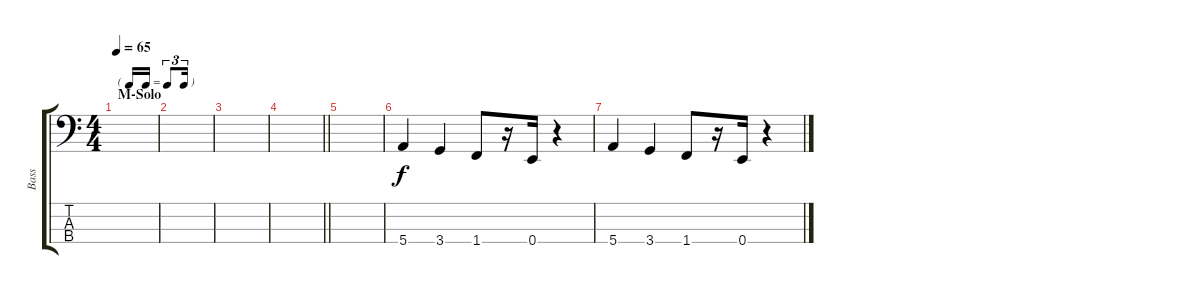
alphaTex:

\track ("Bass" "Bass") {instrument acousticbass}
\staff {score tabs}
\tuning (G2 D2 A1 E1) {hide}
\ts (4 4)
\tf triplet16th
\section ("" "M-Solo")
\tempo 65
\clef f4
\ks c
|
|
|
\barLineRight lightlight
|
|
5.4.4 3.4.4 1.4.8 r.16 0.4.16 r.4 |
5.4.4 3.4.4 1.4.8 r.16 0.4.16 r.4
